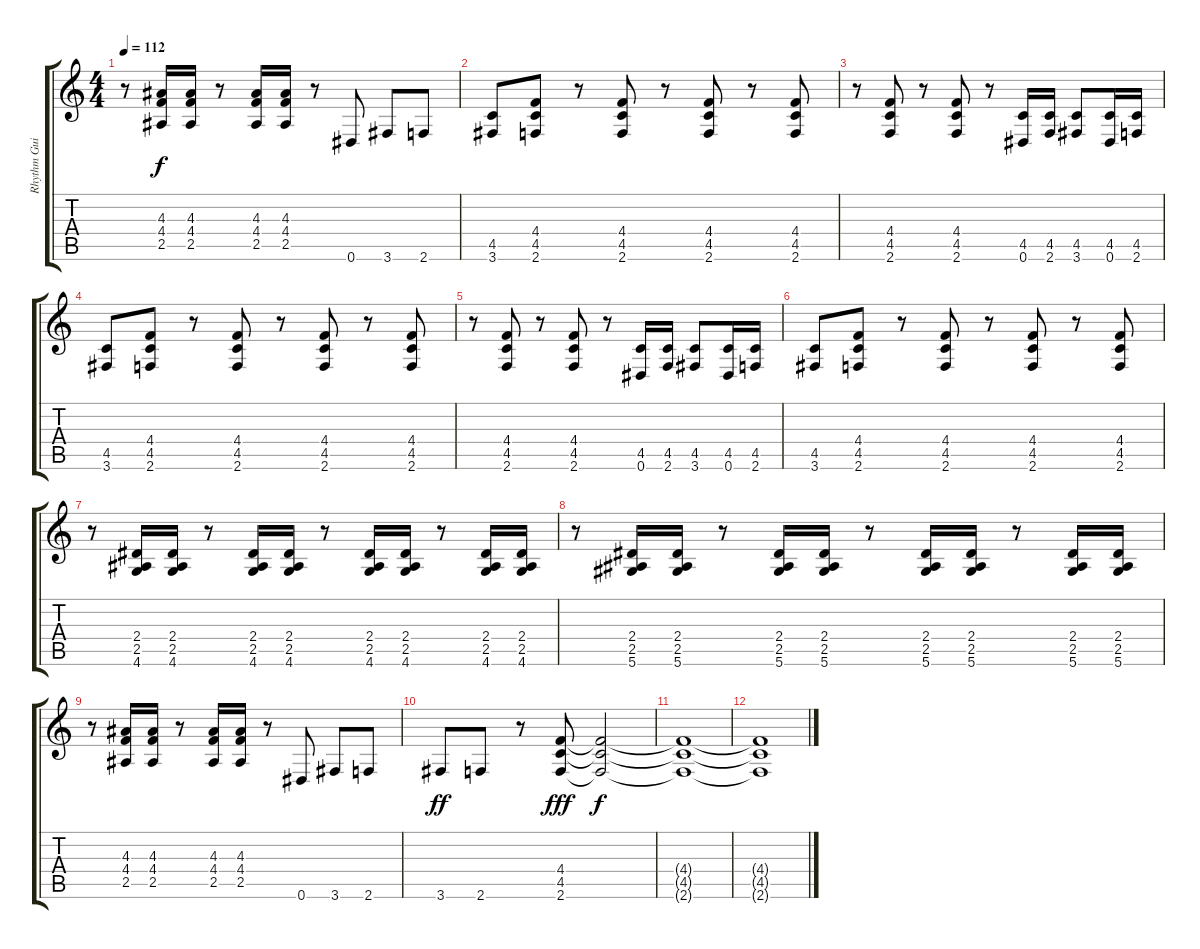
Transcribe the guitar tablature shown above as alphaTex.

\track ("Rhythm Guitars" "Rhythm Gui") {instrument distortionguitar}
\staff {score tabs}
\tuning (Eb4 Bb3 Gb3 Db3 Ab2 Eb2) {hide}
\ts (4 4)
\tempo 112
\clef g2
\ks c
r.8{dy f} (4.3 4.4 2.5).16 (4.3 4.4 2.5).16 r.8 (4.3 4.4 2.5).16 (4.3 4.4 2.5).16 r.8 0.6.8 3.6.8 2.6.8 |
(4.5 3.6).8 (4.4 4.5 2.6).8 r.8 (4.4 4.5 2.6).8 r.8 (4.4 4.5 2.6).8 r.8 (4.4 4.5 2.6).8 |
r.8 (4.4 4.5 2.6).8 r.8 (4.4 4.5 2.6).8 r.8 (4.5 0.6).16 (4.5 2.6).16 (4.5 3.6).8 (4.5 0.6).16 (4.5 2.6).16 |
(4.5 3.6).8 (4.4 4.5 2.6).8 r.8 (4.4 4.5 2.6).8 r.8 (4.4 4.5 2.6).8 r.8 (4.4 4.5 2.6).8 |
r.8 (4.4 4.5 2.6).8 r.8 (4.4 4.5 2.6).8 r.8 (4.5 0.6).16 (4.5 2.6).16 (4.5 3.6).8 (4.5 0.6).16 (4.5 2.6).16 |
(4.5 3.6).8 (4.4 4.5 2.6).8 r.8 (4.4 4.5 2.6).8 r.8 (4.4 4.5 2.6).8 r.8 (4.4 4.5 2.6).8 |
r.8 (2.4 2.5 4.6).16 (2.4 2.5 4.6).16 r.8 (2.4 2.5 4.6).16 (2.4 2.5 4.6).16 r.8 (2.4 2.5 4.6).16 (2.4 2.5 4.6).16 r.8 (2.4 2.5 4.6).16 (2.4 2.5 4.6).16 |
r.8 (2.4 2.5 5.6).16 (2.4 2.5 5.6).16 r.8 (2.4 2.5 5.6).16 (2.4 2.5 5.6).16 r.8 (2.4 2.5 5.6).16 (2.4 2.5 5.6).16 r.8 (2.4 2.5 5.6).16 (2.4 2.5 5.6).16 |
r.8 (4.3 4.4 2.5).16 (4.3 4.4 2.5).16 r.8 (4.3 4.4 2.5).16 (4.3 4.4 2.5).16 r.8 0.6.8 3.6.8 2.6.8 |
3.6.8{dy ff} 2.6.8 r.8 (4.4 4.5 2.6).8{dy fff} (4.4{t} 4.5{t} 2.6{t}).2{dy f} |
(4.4{t} 4.5{t} 2.6{t}).1 |
(4.4{t} 4.5{t} 2.6{t}).1
